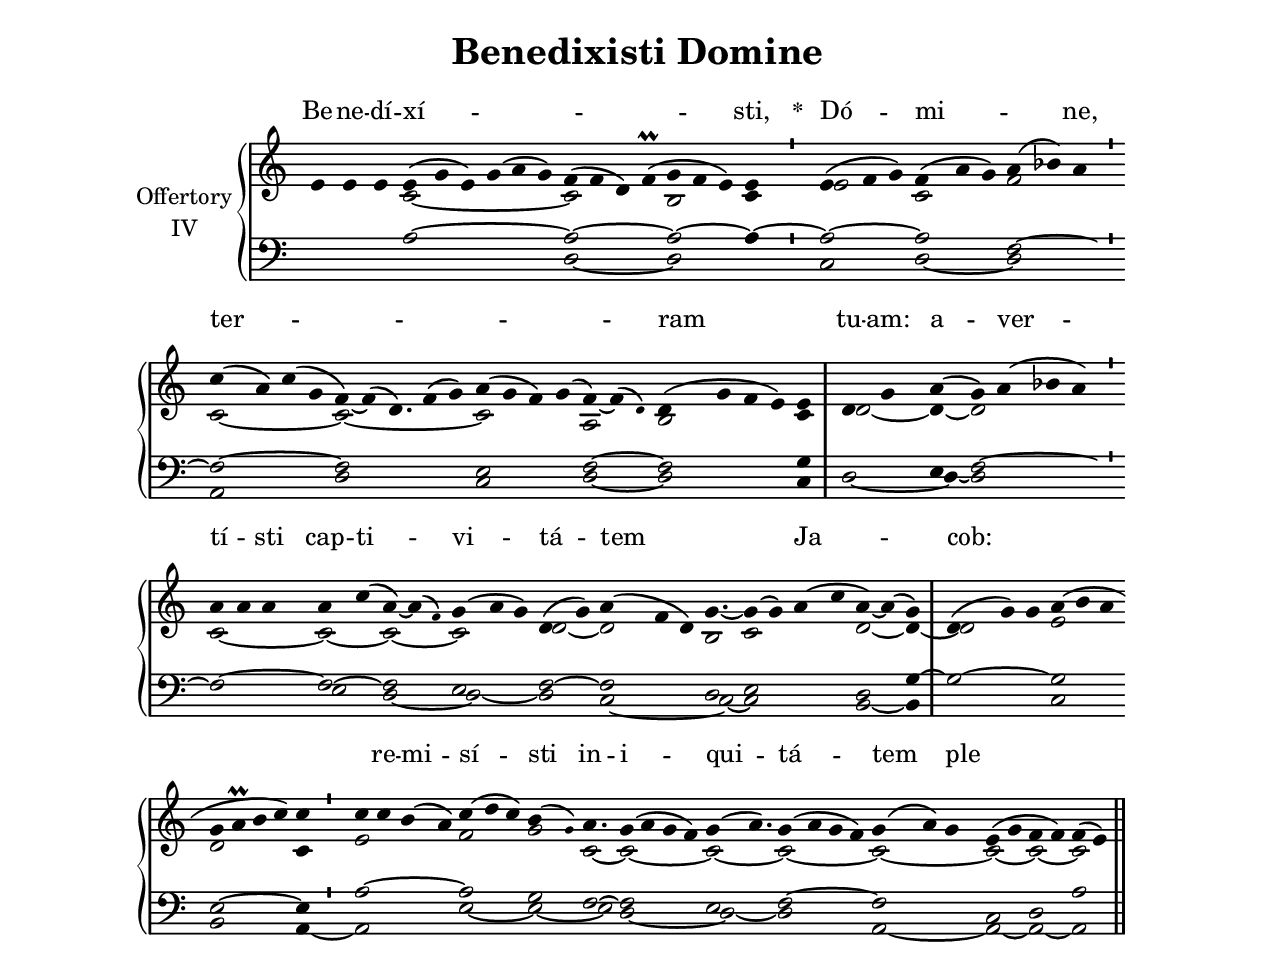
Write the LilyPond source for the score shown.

\version "2.18"
\include "gregorian.ly"
\include "noh2.ily"


%Page reference: page i.17
%(volume.page)

global = {
 \key e \phrygian
 \cadenzaOn 
}

\header {
  title = \markup \center-column {"Benedixisti Domine" \vspace #1 }
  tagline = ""
  composer = ""
}

\paper {
 #(include-special-characters)
  oddHeaderMarkup = \markup \fill-line {
    \line {}
    \center-column {
      \on-the-fly #first-page     " "
      \on-the-fly #not-first-page "Benedixisti Domine"
    }
    \line { \on-the-fly #print-page-number-check-first \fromproperty #'page:page-number-string }
  }
  evenHeaderMarkup = \markup \fill-line {
    \line { \on-the-fly #print-page-number-check-first \fromproperty #'page:page-number-string }
    \center-column { "Benedixisti Domine" }
    \line {}
  }
}

chantText = \lyricmode {
Be -- ne -- dí -- xí -- _ _ _ sti, 
\set stanza = " * " Dó -- mi -- _ ne, ter -- _ _ _ _ ram _ tu -- am: 
a -- ver -- tí -- _ sti cap -- ti -- vi -- tá -- tem _ Ja -- cob: _ _ _ _ 
re -- mi -- sí -- sti in -- i -- qui -- tá -- tem ple -- _ _ _ _ bis tu -- æ. }

chantMusic = {
\tieDown  e'4 e'4 e'4 e'4 ( g'4 e'4) g'4 ( a'4 g'4) f'4 ( f'4 d'4) f'\prall ( g'4 f'4 e'4) e'4 \divisioMinima
 e'4 ( f'4 g'4)  f'4 ( a'4 g'4) a'4 ( bes'4) a'4 \divisioMinima \forceBreak

 c''4 ( a'4) c''4 ( g'4 f'4) ~ f'4 ( d'4.) f'4 ( g'4) a'4 ( g'4 f'4) g'4 ( f'4) ~ f'4 ( \once \tweak #'font-size #-4 d' ) d'4 ( g'4 f'4 e'4) e'4 \divisioMaxima
 d'4 g'4  a'4 ( g'4) a'4 ( bes'4 a'4) \divisioMinima \forceBreak

 a'4 a'4 a'4 a'4 c''4 ( a'4) ~ a'4 ( \once \tweak #'font-size #-4 f' ) g'4 ( a'4 g'4) d'4 ( g'4) a'4 ( f'4 d'4) g'4. ~ g'4 ( g'4) a'4 ( c''4 a'4) ~ a'4 ( g'4) \divisioMaxima
 d'4 ( g'4) g'4 a'4 ( b'4 a'4 \forceBreak
 g'4 a'\prall b'4 c''4) c''4 \divisioMinima
 c''4 c''4 b'4 ( a'4) c''4 ( d''4 c''4) b'4 ( \once \tweak #'font-size #-4 g' ) a'4. g'4 ( a'4 g'4 f'4) g'4 ( a'4.) g'4 ( a'4 g'4 f'4) g'4 ( a'4) g'4 e'4 ( g'4 f'4 f'4) f'4 ( e'4) \finalis

}

altoMusic = {
r2*3/2 c'2*6/2 ~ c'2*4/2 b2*3/2 c'4 \divisioMinima
e'2*3/2 c'2*3/2 f'2*3/2 \divisioMinima
c'2*4/2 ~ c'2*11/4 ~ c'2*4/2 a2*3/2 b2*4/2 c'4 \divisioMaxima
d'2 ~ d'4 ~ d'2*4/2 \divisioMinima
c'2*3/2 ~ c'2 ~ c'2*3/2 ~ c'2*3/2 d'2 ~ d'2*3/2 b2*3/4 c'2*4/2 d'2 ~ d'4 ~ \divisioMaxima
d'2*3/2 e'2*3/2 d'2*4/2 c'4 \divisioMinima
e'2*4/2 f'2*3/2 g'2 c'2*3/4 ~ c'2*4/2 ~ c'2*5/4 ~ c'2*4/2 ~ c'2*3/2 ~ c'2 ~ c'2 ~ c'2 \finalis
}

tenorMusic = {
r2*3/2 a2*6/2 ~ a2*4/2 ~ a2*3/2 ~ a4 ~ \divisioMinima
a2*3/2 ~ a2*3/2 f2*3/2 ~ \divisioMinima
f2*4/2 ~ f2*11/4 e2*4/2 f2*3/2 ~ f2*4/2 g4 \divisioMaxima
r2 e4 f2*4/2 ~ \divisioMinima
f2*3/2 ~ f2 ~ f2*3/2 e2*3/2 f2 ~ f2*3/2 d2*3/4 e2*4/2 d2 g4 ~ \divisioMaxima
g2*3/2 ~ g2*3/2 e2*4/2 ~ e4 \divisioMinima
a2*4/2 ~ a2*3/2 g2 f2*3/4 ~ f2*4/2 e2*5/4 f2*4/2 ~ f2*3/2 c2 d2 a2 \finalis
}

bassMusic = {
r2*9/2 d2*4/2 ~ d2*3/2 a4 \divisioMinima
c2*3/2 d2*3/2 ~ d2*3/2 \divisioMinima
a,2*4/2 d2*11/4 c2*4/2 d2*3/2 ~ d2*4/2 c4 \divisioMaxima
d2 ~ d4 ~ d2*7/2 e2 d2*3/2 ~ d2*3/2 ~ d2 c2*3/2 ~ c2*3/4 ~ c2*4/2 b,2 ~ b,4 \divisioMaxima
r2*3/2 c2*3/2 b,2*4/2 a,4 ~ \divisioMinima
a,2*4/2 e2*3/2 ~ e2 ~ e2*3/4 d2*4/2 ~ d2*5/4 ~ d2*4/2 a,2*3/2 ~ a,2 ~ a,2 ~ a,2 \finalis
}

voiceLines = {
\voiceLineStyle


}

\score{
  <<
    \new GrandStaff <<
      \set GrandStaff.autoBeaming = ##f
      \set GrandStaff.instrumentName = \markup \center-column {
        "Offertory"
        "IV"
      }
      \new Staff = up <<
        \new Voice = "chant" {
          \voiceOne \global \chantMusic
        }
        \new Voice {
          \voiceTwo \global \altoMusic
        }
      >>

      \new Staff = down <<
        \clef bass
        \new Voice {
          \voiceOne \global \tenorMusic
        }
        \new Voice {
          \voiceTwo \global \bassMusic
        }
	\new Voice {
        \voiceThree \global \voiceLines
        }
      >>
    >>
    \new Lyrics \lyricsto chant {
      \chantText
    }
  >>
  \layout{
  }
  \midi{
    \tempo 4 = 125
  }
}
